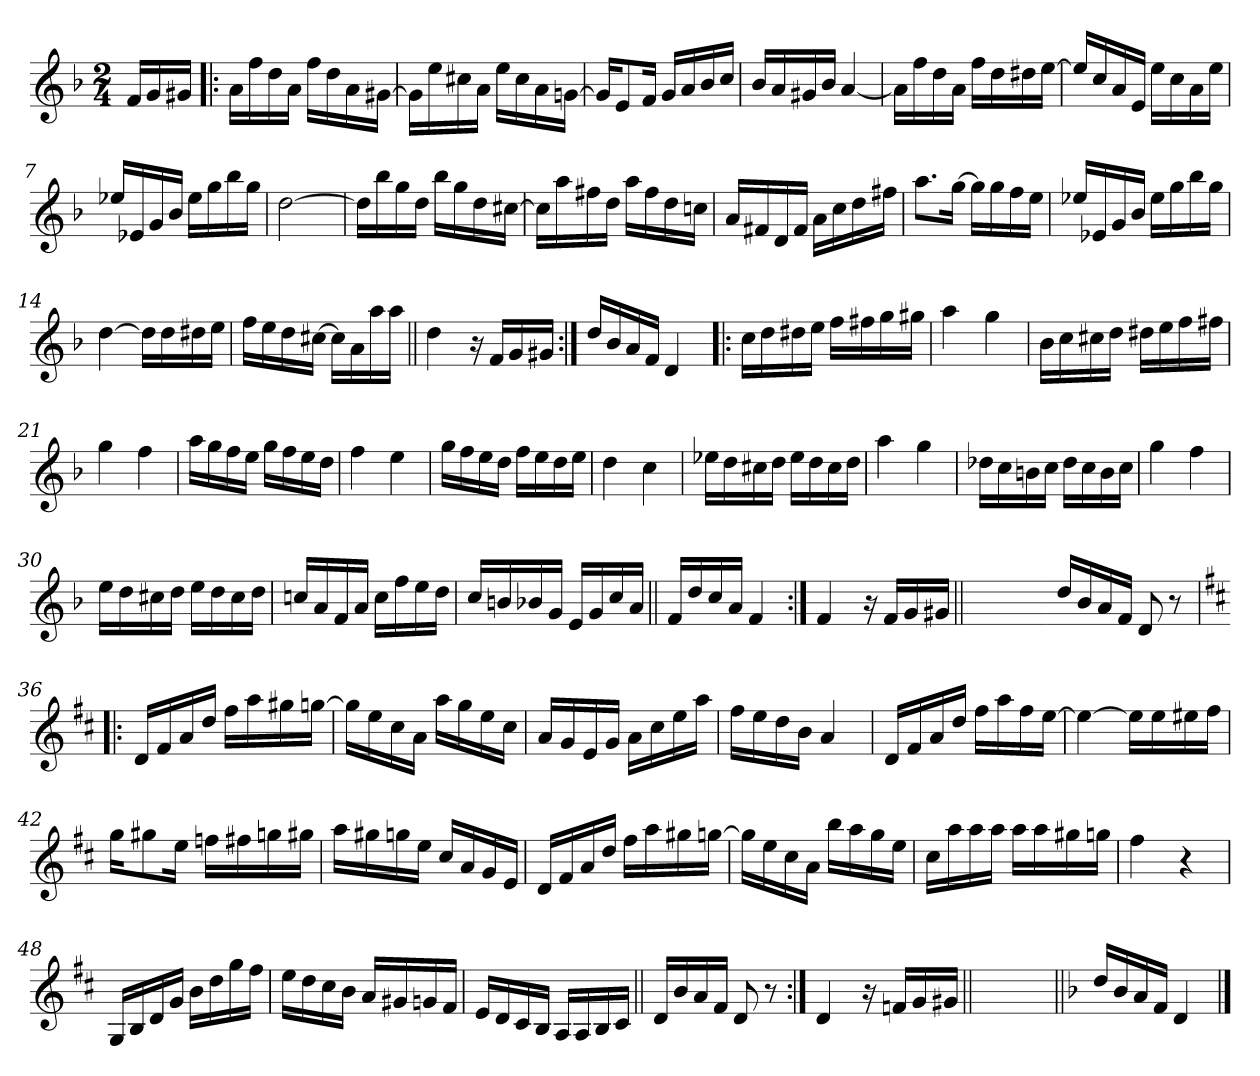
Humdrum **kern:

**kern
*part1
*staff1
*clefG2
*k[b-]
*d:
*M2/4
=
16f/LL
16g/
16g#X/JJ
=1!|:
16a\LL
16ff\
16dd\
16a\JJ
16ff\LL
16dd\
16a\
[16g#X\JJ
=2
16g#\LL]
16ee\
16cc#X\
16a\JJ
16ee\LL
16cc#\
16a\
[16gn\JJ
=3
16g/KL]
8e/
16f/Jk
16g/LL
16a/
16b-/
16cc/JJ
=4
16b-/LL
16a/
16g#X/
16b-/JJ
[4a/
!!LO:LB:g=z
=5
16a\LL]
16ff\
16dd\
16a\JJ
16ff\LL
16dd\
16dd#X\
[16ee\JJ
=6
16ee/LL]
16cc/
16a/
16e/JJ
16ee\LL
16cc\
16a\
16ee\JJ
=7
16ee-X/LL
16e-X/
16g/
16b-/JJ
16ee-\LL
16gg\
16bb-\
16gg\JJ
=8
[2dd\
=9
16dd\LL]
16bb-\
16gg\
16dd\JJ
16bb-\LL
16gg\
16dd\
[16cc#X\JJ
!!LO:LB:g=z
=10
16cc#\LL]
16aa\
16ff#X\
16dd\JJ
16aa\LL
16ff#\
16dd\
16ccn\JJ
=11
16a/LL
16f#X/
16d/
16f#/JJ
16a\LL
16cc\
16dd\
16ff#X\JJ
=12
8.aa\L
[16gg\Jk
16gg\LL]
16gg\
16ff\
16ee\JJ
=13
16ee-X/LL
16e-X/
16g/
16b-/JJ
16ee-\LL
16gg\
16bb-\
16gg\JJ
!!LO:LB:g=z
=14
[4dd\
16dd\LL]
16dd\
16dd#X\
16ee\JJ
=15
16ff\LL
16ee\
16dd\
[16cc#X\JJ
16cc#\LL]
16a\
16aa\
16aa\JJ
=16||
4dd\
16r
16f/LL
16g/
16g#X/JJ
=17:|!
16dd/LL
16b-/
16a/
16f/JJ
4d/
!!LO:LB:g=z
=18!|:
16cc\LL
16dd\
16dd#X\
16ee\JJ
16ff\LL
16ff#X\
16gg\
16gg#X\JJ
=19
4aa\
4gg\
=20
16b-\LL
16cc\
16cc#X\
16dd\JJ
16dd#X\LL
16ee\
16ff\
16ff#X\JJ
=21
4gg\
4ff\
!!LO:LB:g=z
=22
16aa\LL
16gg\
16ff\
16ee\JJ
16gg\LL
16ff\
16ee\
16dd\JJ
=23
4ff\
4ee\
=24
16gg\LL
16ff\
16ee\
16dd\JJ
16ff\LL
16ee\
16dd\
16ee\JJ
=25
4dd\
4cc\
=26
16ee-X\LL
16dd\
16cc#X\
16dd\JJ
16ee-\LL
16dd\
16cc#\
16dd\JJ
!!LO:LB:g=z
=27
4aa\
4gg\
=28
16dd-X\LL
16cc\
16bn\
16cc\JJ
16dd-\LL
16cc\
16b\
16cc\JJ
=29
4gg\
4ff\
=30
16ee\LL
16dd\
16cc#X\
16dd\JJ
16ee\LL
16dd\
16cc#\
16dd\JJ
=31
16ccn/LL
16a/
16f/
16a/JJ
16cc\LL
16ff\
16ee\
16dd\JJ
!!LO:LB:g=z
=32
16cc/LL
16bn/
16b-X/
16g/JJ
16e/LL
16g/
16cc/
16a/JJ
=33||
16f/LL
16dd/
16cc/
16a/JJ
4f/
=34:|!
4f/
16r
16f/LL
16g/
16g#X/JJ
=34X1||
*stria0
2ryy
!!LO:LB:g=z
=35-
*stria5
16dd/LL
16b-/
16a/
16f/JJ
8d/
8r
=36!|:
*k[f#c#]
*D:
16d/LL
16f#/
16a/
16dd/JJ
16ff#\LL
16aa\
16gg#X\
[16ggn\JJ
=37
16gg\LL]
16ee\
16cc#\
16a\JJ
16aa\LL
16gg\
16ee\
16cc#\JJ
=38
16a/LL
16g/
16e/
16g/JJ
16a\LL
16cc#\
16ee\
16aa\JJ
=39
16ff#\LL
16ee\
16dd\
16b\JJ
4a/
!!LO:PB:g=z
=40
16d/LL
16f#/
16a/
16dd/JJ
16ff#\LL
16aa\
16ff#\
[16ee\JJ
=41
4ee\_
16ee\LL]
16ee\
16ee#X\
16ff#\JJ
=42
16gg\KL
8gg#X\
16ee\Jk
16ffn\LL
16ff#X\
16ggn\
16gg#X\JJ
=43
16aa\LL
16gg#X\
16ggn\
16ee\JJ
16cc#/LL
16a/
16g/
16e/JJ
!!LO:LB:g=z
=44
16d/LL
16f#/
16a/
16dd/JJ
16ff#\LL
16aa\
16gg#X\
[16ggn\JJ
=45
16gg\LL]
16ee\
16cc#\
16a\JJ
16bb\LL
16aa\
16gg\
16ee\JJ
=46
16cc#\LL
16aa\
16aa\
16aa\JJ
16aa\LL
16aa\
16gg#X\
16ggn\JJ
=47
4ff#\
4r
!!LO:LB:g=z
=48
16G/LL
16B/
16d/
16g/JJ
16b\LL
16dd\
16gg\
16ff#\JJ
=49
16ee\LL
16dd\
16cc#\
16b\JJ
16a/LL
16g#X/
16gn/
16f#/JJ
=50
16e/LL
16d/
16c#/
16B/JJ
16A/LL
16A/
16B/
16c#/JJ
=51||
16d/LL
16b/
16a/
16f#/JJ
8d/
8r
!!LO:LB:g=z
=52:|!
4d/
16r
16fn/LL
16g/
16g#X/JJ
=53||
*stria0
2ryy
=54||
*stria5
*k[b-]
*d:
16dd/LL
16b-/
16a/
16f/JJ
4d/
==
*-
